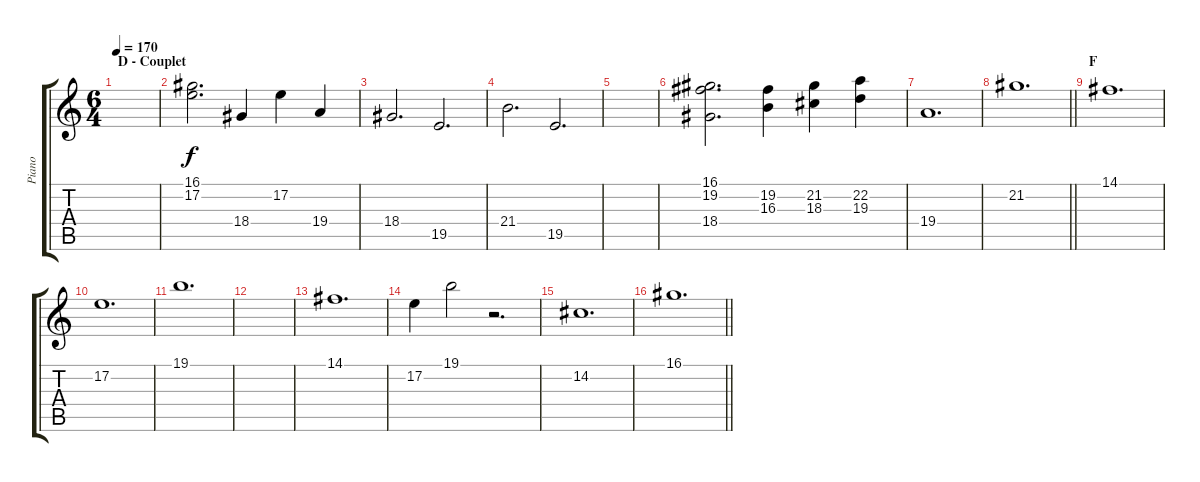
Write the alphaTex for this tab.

\track ("Piano" "Piano") {instrument acousticgrandpiano}
\staff {score tabs}
\tuning (E4 B3 G3 D3 A2 E2) {hide}
\ts (6 4)
\section ("" "D - Couplet")
\tempo 170
\clef g2
\ks c
|
(16.1 17.2).2{d} 18.4.4 17.2.4 19.4.4 |
18.4.2{d} 19.5.2{d} |
21.4.2{d} 19.5.2{d} |
|
(16.1 19.2 18.4).2{d} (19.2 16.3).4 (21.2 18.3).4 (22.2 19.3).4 |
19.4.1{d} |
\barLineRight lightlight
21.2.1{d} |
\section ("" "F")
14.1.1{d} |
17.2.1{d} |
19.1.1{d} |
|
14.1.1{d} |
17.2.4 19.1.2 r.2{d} |
14.2.1{d} |
\barLineRight lightlight
16.1.1{d}
